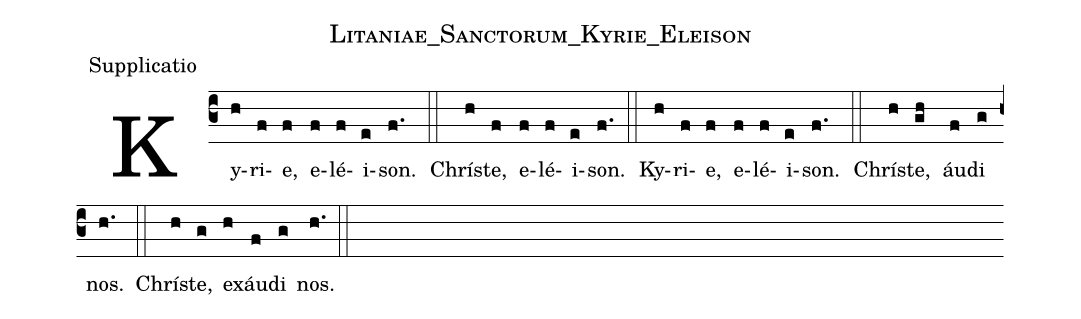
name:Litaniae_Sanctorum_Kyrie_Eleison;
office-part:Supplicatio;
%%
(c3)Ky(h)ri(f)e,(f) e(f)lé(f)i(e)son.(f.) (::) Chrí(h)ste,(f) e(f)lé(f)i(e)son.(f.) (::) Ky(h)ri(f)e,(f) e(f)lé(f)i(e)son.(f.) (::) Chrí(h)ste,(gh) áud(f)i(g) nos.(h.) (::) Chrí(h)ste,(g) ex(h)áu(f)di(g) nos.(h.) (::)
